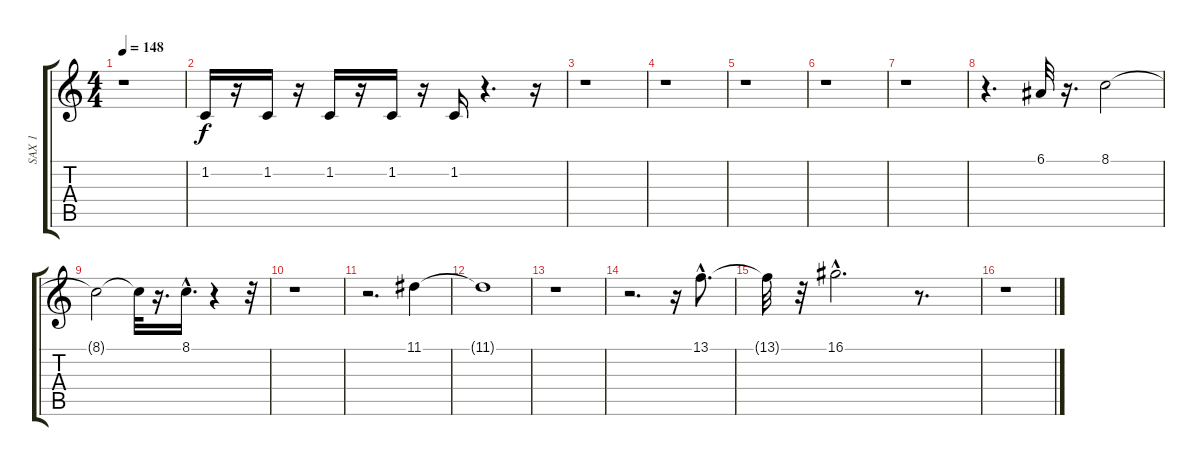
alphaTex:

\track ("SAX 1" "SAX 1") {instrument altosax}
\staff {score tabs}
\tuning (E4 B3 G3 D3 A2 E2) {hide}
\ts (4 4)
\tempo 148
\clef g2
\ks c
r.1{dy f} |
1.2.16 r.16 1.2.16 r.16 1.2.16 r.16 1.2.16 r.16 1.2.16 r.4{d} r.16 |
r.1 |
r.1 |
r.1 |
r.1 |
r.1 |
r.4{d} 6.1.32{volume 12} r.16{d} 8.1.2 |
8.1{t}.2 8.1{t}.32 r.16{d} 8.1{hac}.16{d} r.4 r.32 |
r.1 |
r.2{d} 11.1.4 |
11.1{t}.1 |
r.1 |
r.2{d} r.16 13.1{hac}.8{d} |
13.1{t}.32 r.32 16.1{hac}.2{d} r.8{d} |
r.1
